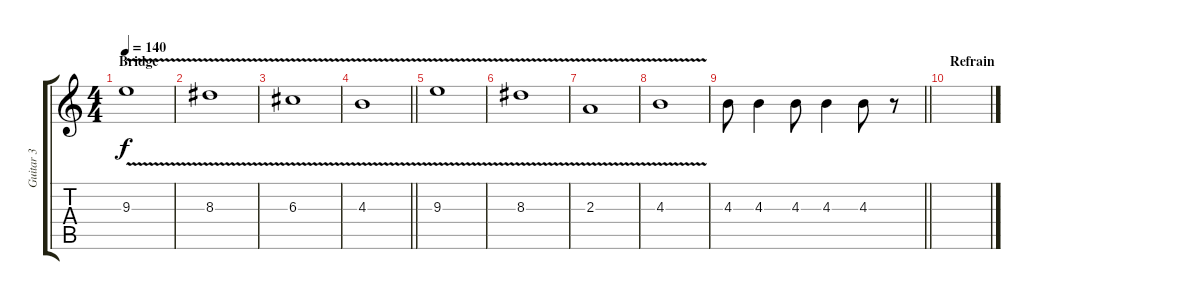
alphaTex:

\track ("Guitar 3" "Guitar 3") {instrument distortionguitar}
\staff {score tabs}
\tuning (E4 B3 G3 D3 A2 E2) {hide}
\ts (4 4)
\section ("" "Bridge")
\tempo 140
\clef g2
\ks c
9.3{v}.1{dy f} |
8.3{v}.1 |
6.3{v}.1 |
\barLineRight lightlight
4.3{v}.1 |
9.3{v}.1 |
8.3{v}.1 |
2.3{v}.1 |
4.3{v}.1 |
\barLineRight lightlight
4.3.8 4.3.4 4.3.8 4.3.4 4.3.8 r.8 |
\section ("" "Refrain")
